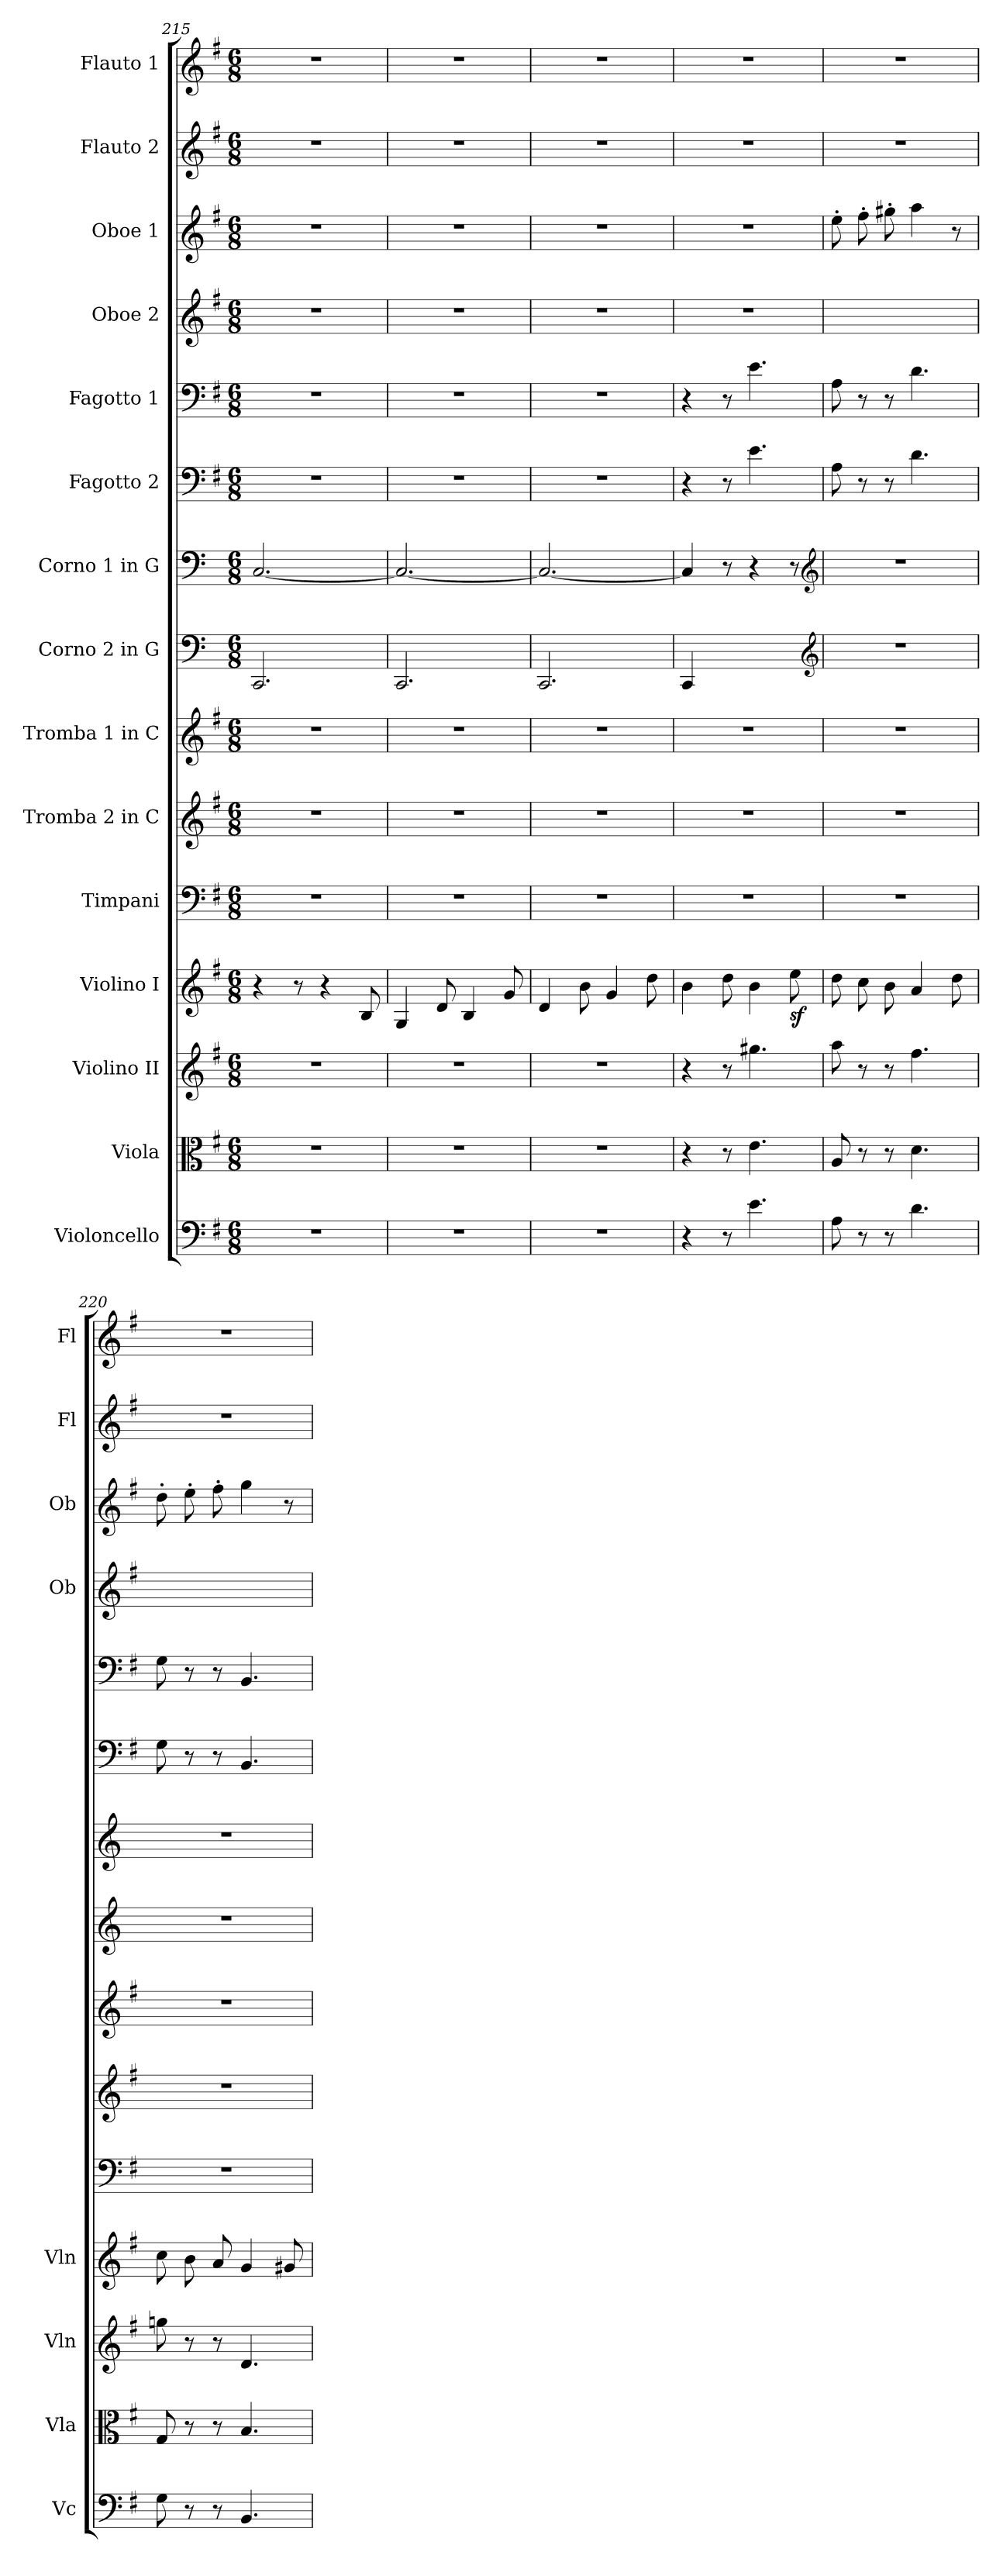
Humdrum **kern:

**kern	**kern	**kern	**kern	**dynam	**kern	**kern	**kern	**kern	**kern	**kern	**kern	**kern	**kern	**kern	**kern
*part15	*part14	*part13	*part12	*part12	*part11	*part10	*part9	*part8	*part7	*part6	*part5	*part4	*part3	*part2	*part1
*staff15	*staff14	*staff13	*staff12	*staff12	*staff11	*staff10	*staff9	*staff8	*staff7	*staff6	*staff5	*staff4	*staff3	*staff2	*staff1
*I"Violoncello	*I"Viola	*I"Violino II	*I"Violino I	*	*I"Timpani	*I"Tromba 2 in C	*I"Tromba 1 in C	*I"Corno 2 in G	*I"Corno 1 in G	*I"Fagotto 2	*I"Fagotto 1	*I"Oboe 2	*I"Oboe 1	*I"Flauto 2	*I"Flauto 1
*I'Vc	*I'Vla	*I'Vln	*I'Vln	*	*	*	*	*	*	*	*	*I'Ob	*I'Ob	*I'Fl	*I'Fl
*clefF4	*clefC3	*clefG2	*clefG2	*	*clefF4	*clefG2	*clefG2	*clefF4	*clefF4	*clefF4	*clefF4	*clefG2	*clefG2	*clefG2	*clefG2
*	*	*	*	*	*	*ITrd1c2	*ITrd1c2	*ITrd-4c-7	*ITrd-4c-7	*	*	*	*	*	*
*k[f#]	*k[f#]	*k[f#]	*k[f#]	*	*k[f#]	*k[b-]	*k[b-]	*k[f#]	*k[f#]	*k[f#]	*k[f#]	*k[f#]	*k[f#]	*k[f#]	*k[f#]
*G:	*G:	*G:	*G:	*	*G:	*F:	*F:	*G:	*G:	*G:	*G:	*G:	*G:	*G:	*G:
*M6/8	*M6/8	*M6/8	*M6/8	*	*M6/8	*M6/8	*M6/8	*M6/8	*M6/8	*M6/8	*M6/8	*M6/8	*M6/8	*M6/8	*M6/8
=215	=215	=215	=215	=215	=215	=215	=215	=215	=215	=215	=215	=215	=215	=215	=215
2.r	2.r	2.r	4r	.	2.r	2.r	2.r	2.GG	[2.G	2.r	2.r	2.r	2.r	2.r	2.r
.	.	.	8r	.	.	.	.	.	.	.	.	.	.	.	.
.	.	.	4r	.	.	.	.	.	.	.	.	.	.	.	.
.	.	.	8B	.	.	.	.	.	.	.	.	.	.	.	.
=216	=216	=216	=216	=216	=216	=216	=216	=216	=216	=216	=216	=216	=216	=216	=216
2.r	2.r	2.r	4G	.	2.r	2.r	2.r	2.GG	2.G_	2.r	2.r	2.r	2.r	2.r	2.r
.	.	.	8d	.	.	.	.	.	.	.	.	.	.	.	.
.	.	.	4B	.	.	.	.	.	.	.	.	.	.	.	.
.	.	.	8g	.	.	.	.	.	.	.	.	.	.	.	.
=217	=217	=217	=217	=217	=217	=217	=217	=217	=217	=217	=217	=217	=217	=217	=217
2.r	2.r	2.r	4d	.	2.r	2.r	2.r	2.GG	2.G_	2.r	2.r	2.r	2.r	2.r	2.r
.	.	.	8b	.	.	.	.	.	.	.	.	.	.	.	.
.	.	.	4g	.	.	.	.	.	.	.	.	.	.	.	.
.	.	.	8dd	.	.	.	.	.	.	.	.	.	.	.	.
=218	=218	=218	=218	=218	=218	=218	=218	=218	=218	=218	=218	=218	=218	=218	=218
4r	4r	4r	4b	.	2.r	2.r	2.r	4GG	4G]	4r	4r	2.r	2.r	2.r	2.r
8r	8r	8r	8dd	.	.	.	.	8ryy	8r	8r	8r	.	.	.	.
4.e	4.e	4.gg#X	4b	.	.	.	.	4ryy	4r	4.e	4.e	.	.	.	.
.	.	.	8ee	sf	.	.	.	8ryy	8r	.	.	.	.	.	.
*	*	*	*	*	*	*	*	*clefG2	*clefG2	*	*	*	*	*	*
=219	=219	=219	=219	=219	=219	=219	=219	=219	=219	=219	=219	=219	=219	=219	=219
8A	8A	8aa	8dd	.	2.r	2.r	2.r	2.r	2.r	8A	8A	2.ryy	8ee'	2.r	2.r
8r	8r	8r	8cc	.	.	.	.	.	.	8r	8r	.	8ff#'	.	.
8r	8r	8r	8b	.	.	.	.	.	.	8r	8r	.	8gg#X'	.	.
4.d	4.d	4.ff#	4a	.	.	.	.	.	.	4.d	4.d	.	4aa	.	.
.	.	.	8dd	.	.	.	.	.	.	.	.	.	8r	.	.
=220	=220	=220	=220	=220	=220	=220	=220	=220	=220	=220	=220	=220	=220	=220	=220
8G	8G	8ggn	8cc	.	2.r	2.r	2.r	2.r	2.r	8G	8G	2.ryy	8dd'	2.r	2.r
8r	8r	8r	8b	.	.	.	.	.	.	8r	8r	.	8ee'	.	.
8r	8r	8r	8a	.	.	.	.	.	.	8r	8r	.	8ff#'	.	.
4.BB	4.B	4.d	4g	.	.	.	.	.	.	4.BB	4.BB	.	4gg	.	.
.	.	.	8g#X	.	.	.	.	.	.	.	.	.	8r	.	.
=	=	=	=	=	=	=	=	=	=	=	=	=	=	=	=
*-	*-	*-	*-	*-	*-	*-	*-	*-	*-	*-	*-	*-	*-	*-	*-
